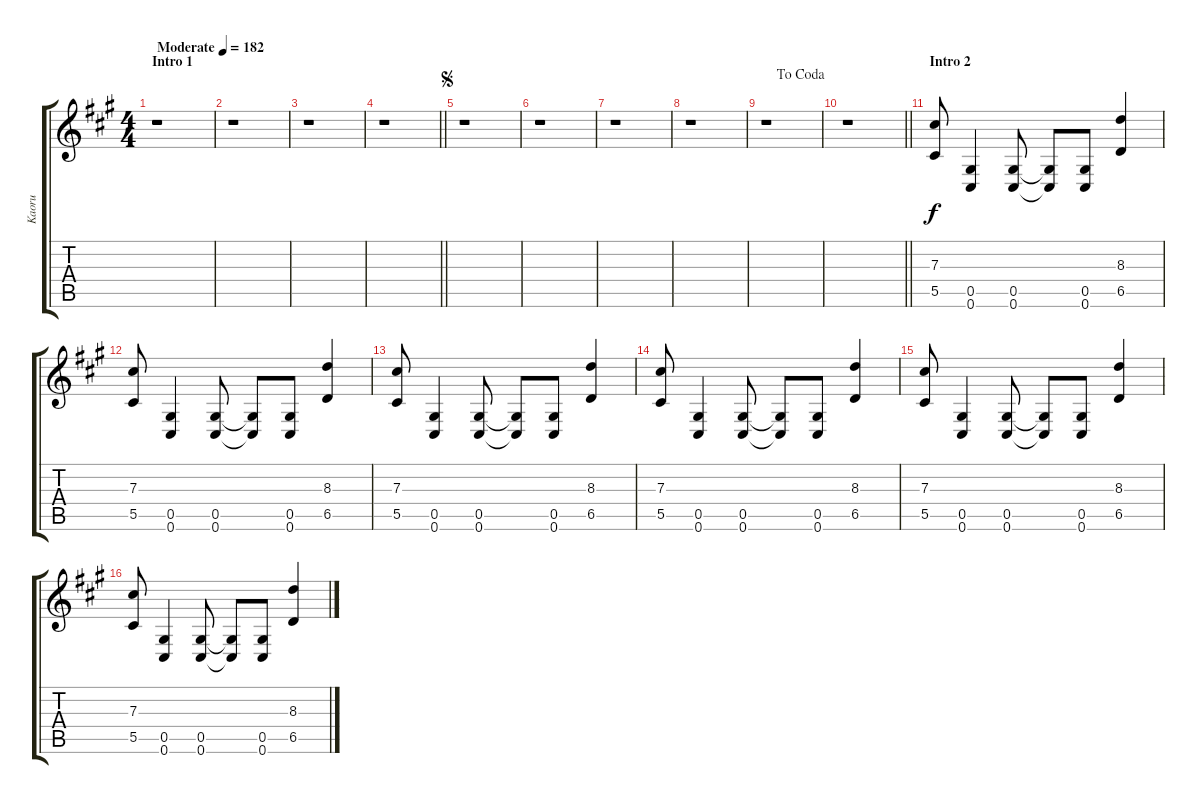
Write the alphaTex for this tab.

\track ("Kaoru" "Kaoru") {instrument overdrivenguitar}
\staff {score tabs}
\tuning (Eb4 Bb3 Gb3 Db3 Ab2 Db2) {hide}
\ts (4 4)
\section ("" "Intro 1")
\tempo (182 "Moderate")
\clef g2
\ks a
r.1{dy f instrument overdrivenguitar} |
r.1 |
r.1 |
\barLineRight lightlight
r.1 |
\jump segno
r.1 |
r.1 |
r.1 |
r.1 |
\jump dacoda
r.1 |
\barLineRight lightlight
r.1 |
\section ("" "Intro 2")
(7.3 5.5).8 (0.5 0.6).4 (0.5 0.6).8 (0.5{t} 0.6{t}).8 (0.5 0.6).8 (8.3 6.5).4 |
(7.3 5.5).8 (0.5 0.6).4 (0.5 0.6).8 (0.5{t} 0.6{t}).8 (0.5 0.6).8 (8.3 6.5).4 |
(7.3 5.5).8 (0.5 0.6).4 (0.5 0.6).8 (0.5{t} 0.6{t}).8 (0.5 0.6).8 (8.3 6.5).4 |
(7.3 5.5).8 (0.5 0.6).4 (0.5 0.6).8 (0.5{t} 0.6{t}).8 (0.5 0.6).8 (8.3 6.5).4 |
(7.3 5.5).8 (0.5 0.6).4 (0.5 0.6).8 (0.5{t} 0.6{t}).8 (0.5 0.6).8 (8.3 6.5).4 |
(7.3 5.5).8 (0.5 0.6).4 (0.5 0.6).8 (0.5{t} 0.6{t}).8 (0.5 0.6).8 (8.3 6.5).4
